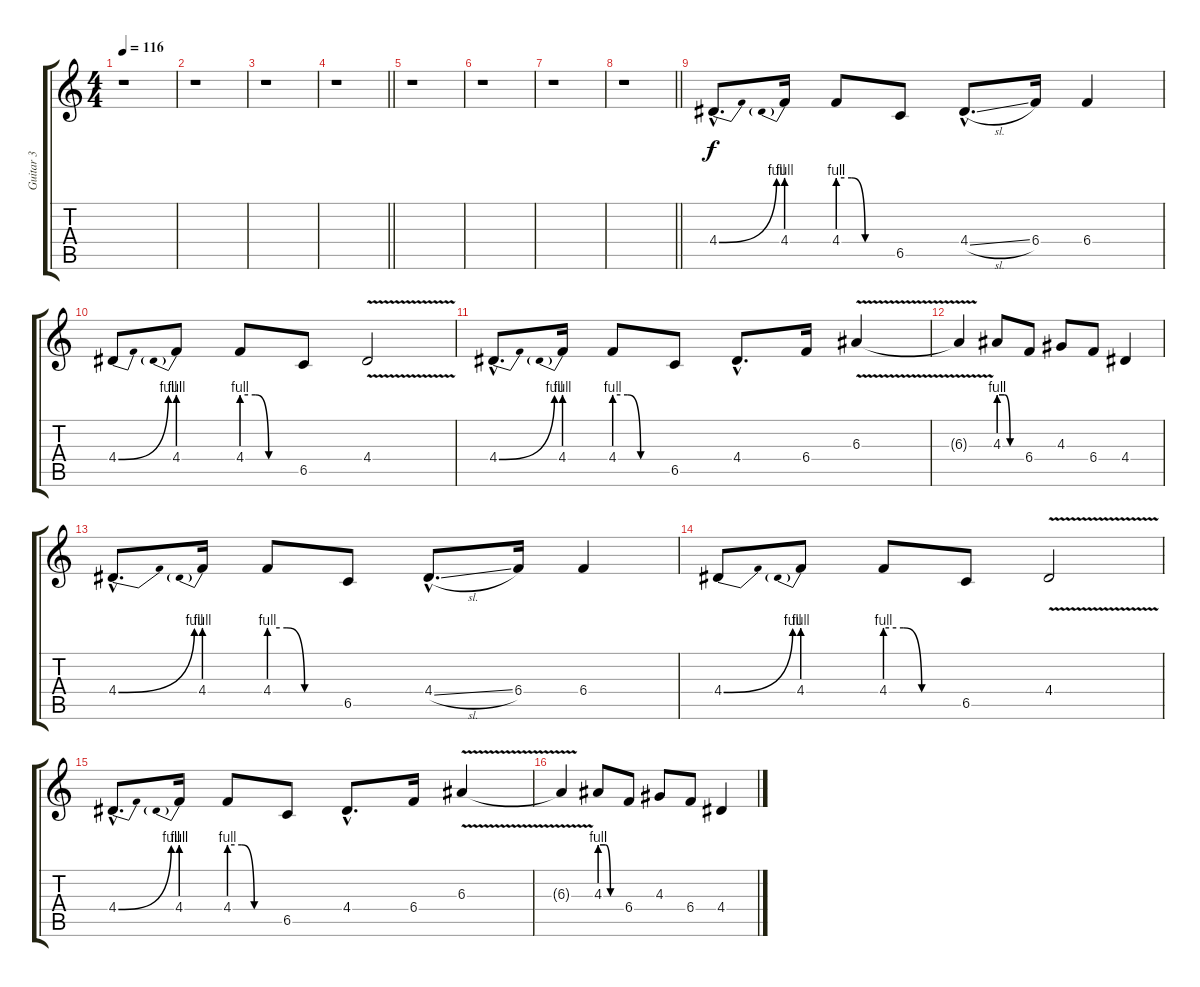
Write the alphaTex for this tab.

\track ("Guitar 3" "Guitar 3") {instrument distortionguitar}
\staff {score tabs}
\tuning (Db4 Ab3 E3 B2 Gb2 Db2) {hide}
\ts (4 4)
\tempo 116
\clef g2
\ks c
r.1{dy f} |
r.1 |
r.1 |
\barLineRight lightlight
r.1 |
r.1 |
r.1 |
r.1 |
\barLineRight lightlight
r.1 |
4.4{be (bend 0 0 60 4) hac}.8{d} 4.4{be (prebend 0 4 60 4)}.16 4.4{be (custom 0 4 15 4 30 0 40 0 60 0)}.8 6.5.8 4.4{sl hac}.8{d} 6.4.16 6.4.4 |
4.4{be (bend 0 0 60 4)}.8 4.4{be (prebend 0 4 60 4)}.8 4.4{be (custom 0 4 15 4 30 0 40 0 60 0)}.8 6.5.8 4.4{v}.2 |
4.4{be (bend 0 0 60 4) hac}.8{d} 4.4{be (prebend 0 4 60 4)}.16 4.4{be (custom 0 4 15 4 30 0 40 0 60 0)}.8 6.5.8 4.4{hac}.8{d} 6.4.16 6.3{v}.4 |
6.3{t}.4 4.3{be (custom 0 4 15 4 30 0 40 0 60 0)}.8 6.4.8 4.3.8 6.4.8 4.4.4 |
4.4{be (bend 0 0 60 4) hac}.8{d} 4.4{be (prebend 0 4 60 4)}.16 4.4{be (custom 0 4 15 4 30 0 40 0 60 0)}.8 6.5.8 4.4{sl hac}.8{d} 6.4.16 6.4.4 |
4.4{be (bend 0 0 60 4)}.8 4.4{be (prebend 0 4 60 4)}.8 4.4{be (custom 0 4 15 4 30 0 40 0 60 0)}.8 6.5.8 4.4{v}.2 |
4.4{be (bend 0 0 60 4) hac}.8{d} 4.4{be (prebend 0 4 60 4)}.16 4.4{be (custom 0 4 15 4 30 0 40 0 60 0)}.8 6.5.8 4.4{hac}.8{d} 6.4.16 6.3{v}.4 |
6.3{t}.4 4.3{be (custom 0 4 15 4 30 0 40 0 60 0)}.8 6.4.8 4.3.8 6.4.8 4.4.4
